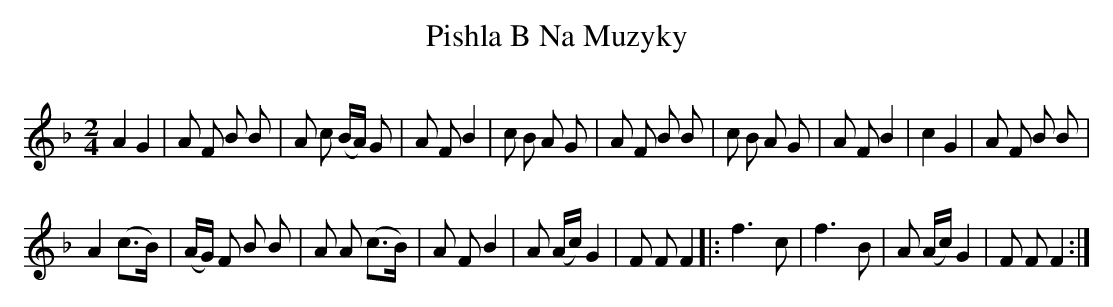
X:1
T:Pishla B Na Muzyky
Q:120
M:2/4
L:1/8
K:F
A2G2| A F B B | A c (B/2A/2) G | A F B2 | \
c B A G | A F B B | c B A G | A F B2 | \
c2 G2 | A F B B |
A2 (c>B) | (A/2G/2) F B B | \
A A (c>B) | A F B2 | A (A/2c/2) G2 | F F F2 |: \
f3-c | f3-B | A (A/2c/2) G2 | F F F2 :|
